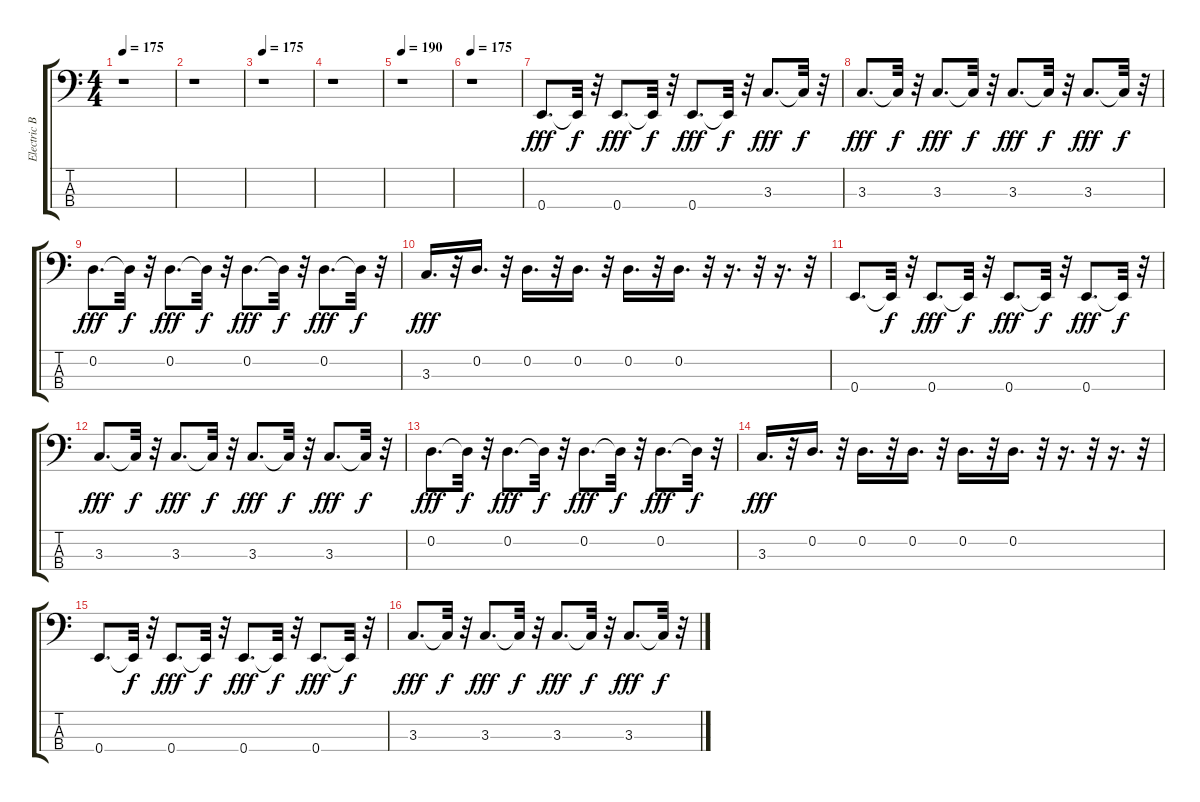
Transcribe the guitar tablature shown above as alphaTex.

\track ("Electric Bass" "Electric B") {instrument electricbassfinger}
\staff {score tabs}
\tuning (G2 D2 A1 E1) {hide}
\ts (4 4)
\tempo 175
\clef f4
\ks c
r.1{dy fff} |
r.1 |
\tempo 175
r.1 |
r.1 |
\tempo 190
r.1 |
\tempo 175
r.1 |
0.4.8{d} 0.4{t}.32{dy f} r.32 0.4.8{d dy fff} 0.4{t}.32{dy f} r.32 0.4.8{d dy fff} 0.4{t}.32{dy f} r.32 3.3.8{d dy fff} 3.3{t}.32{dy f} r.32 |
3.3.8{d dy fff} 3.3{t}.32{dy f} r.32 3.3.8{d dy fff} 3.3{t}.32{dy f} r.32 3.3.8{d dy fff} 3.3{t}.32{dy f} r.32 3.3.8{d dy fff} 3.3{t}.32{dy f} r.32 |
0.2.8{d dy fff} 0.2{t}.32{dy f} r.32 0.2.8{d dy fff} 0.2{t}.32{dy f} r.32 0.2.8{d dy fff} 0.2{t}.32{dy f} r.32 0.2.8{d dy fff} 0.2{t}.32{dy f} r.32 |
3.3.16{d dy fff} r.32 0.2.16{d} r.32 0.2.16{d} r.32 0.2.16{d} r.32 0.2.16{d} r.32 0.2.16{d} r.32 r.16{d} r.32 r.16{d} r.32 |
0.4.8{d} 0.4{t}.32{dy f} r.32 0.4.8{d dy fff} 0.4{t}.32{dy f} r.32 0.4.8{d dy fff} 0.4{t}.32{dy f} r.32 0.4.8{d dy fff} 0.4{t}.32{dy f} r.32 |
3.3.8{d dy fff} 3.3{t}.32{dy f} r.32 3.3.8{d dy fff} 3.3{t}.32{dy f} r.32 3.3.8{d dy fff} 3.3{t}.32{dy f} r.32 3.3.8{d dy fff} 3.3{t}.32{dy f} r.32 |
0.2.8{d dy fff} 0.2{t}.32{dy f} r.32 0.2.8{d dy fff} 0.2{t}.32{dy f} r.32 0.2.8{d dy fff} 0.2{t}.32{dy f} r.32 0.2.8{d dy fff} 0.2{t}.32{dy f} r.32 |
3.3.16{d dy fff} r.32 0.2.16{d} r.32 0.2.16{d} r.32 0.2.16{d} r.32 0.2.16{d} r.32 0.2.16{d} r.32 r.16{d} r.32 r.16{d} r.32 |
0.4.8{d} 0.4{t}.32{dy f} r.32 0.4.8{d dy fff} 0.4{t}.32{dy f} r.32 0.4.8{d dy fff} 0.4{t}.32{dy f} r.32 0.4.8{d dy fff} 0.4{t}.32{dy f} r.32 |
3.3.8{d dy fff} 3.3{t}.32{dy f} r.32 3.3.8{d dy fff} 3.3{t}.32{dy f} r.32 3.3.8{d dy fff} 3.3{t}.32{dy f} r.32 3.3.8{d dy fff} 3.3{t}.32{dy f} r.32
